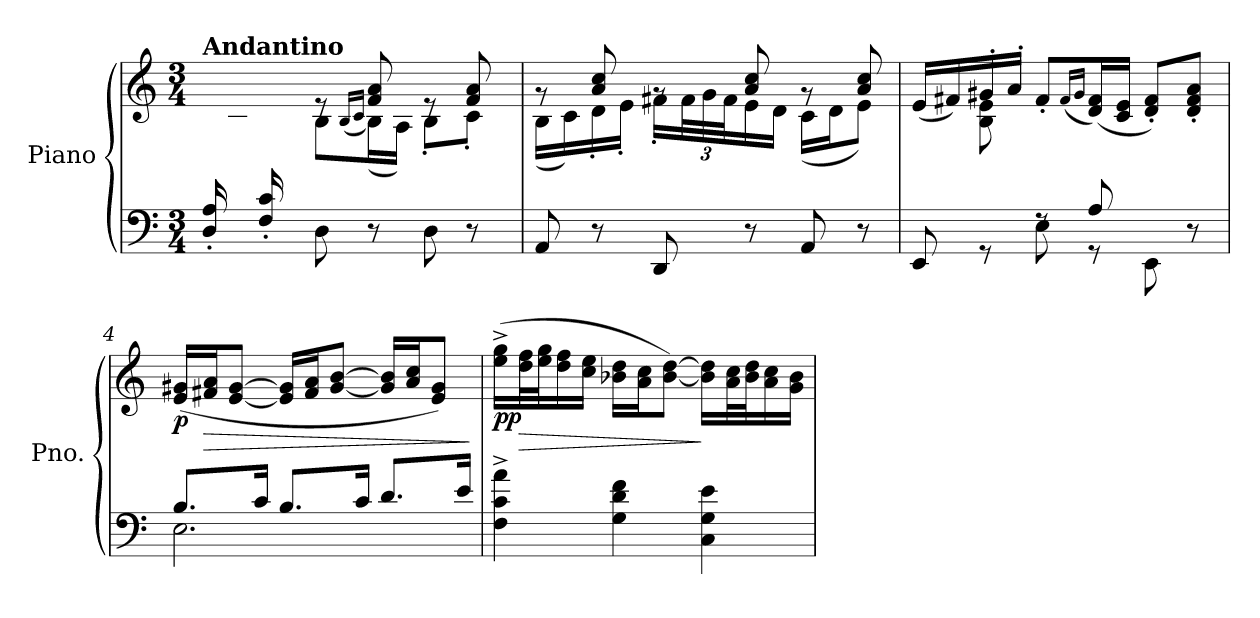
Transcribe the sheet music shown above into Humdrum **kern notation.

**kern	**kern	**dynam
*part1	*part1	*part1
*staff2	*staff1	*staff1/2
*I"Piano	*	*
*I'Pno.	*	*
*clefF4	*clefG2	*
*k[]	*k[]	*
*M3/4	*M3/4	*
=1	=1	=1
*^	*^	*
!	!	!LO:TX:a:B:t=Andantino	!	!
!	!	!	!	!LO:DY:a
16D/' 16A/'LL	4ryy	16ryy	4ryy	other-dynamics
16ryy	.	16B\' 16f\'	.	.
16F/' 16c/'	.	16ryy	.	.
2ryy	.	16d\' 16a\'JJ	.	.
.	8D\	8re	8B\L	.
.	.	.	(16qB/LL	.
.	.	.	16qc/JJ	.
.	8r	8f/ 8a/	(16B\L)	.
.	.	.	16A\JJ)	.
.	8D\	8re	8B'\L	.
.	8r	8f/ 8a/	8c'\J	.
16ryy	.	.	.	.
*v	*v	*	*	*
=2	=2	=2	=2
8AA/	8rg	(16B\LL	.
.	.	16c\)	.
8r	8a/ 8cc/	16d'\	.
.	.	16e'\JJ	.
8DD/	8rg	16f#X'\LL	.
*	*	*Xbrackettup	*
.	.	48f#\L	.
.	.	48g\	.
.	.	48f#\J	.
8r	8a/ 8cc/	16e\	.
.	.	16d\JJ	.
8AA/	8rg	(16c\LL	.
.	.	16d\J	.
8r	8a/ 8cc/	8e\J)	.
=3	=3	=3	=3
*^	*	*	*
8EE/	4ryy	(16e/LL	8ryy	.
.	.	16f#X/)	.	.
8rGG	.	16g#X'/	8B\ 8e\	.
.	.	16a'/JJ	.	.
8rF	8E\	8f#'/L	2ryy	.
.	.	(16qf#/LL	.	.
.	.	16qg#/JJ	.	.
8A/	8r	(16d/ 16f#/L)	.	.
.	.	16c/ 16e/JJ	.	.
8ryy	8EE\	8d/' 8f#/'L)	.	.
8r	8ryy	8d/' 8f#/' 8a/'J	.	.
*	*	*v	*v	*
!!LO:LB:g=z
=4	=4	=4	=4
!	!	!	!LO:DY:b
8.B/L	2.E\	(16e/ 16g#X/LL	p
!	!	!	!LO:HP:b
.	.	16f#X/ 16a/J	>
.	.	[8e/ [8g#/J	.
16c/Jk	.	.	.
8.B/L	.	16e/] 16g#/]LL	.
.	.	16f#/ 16a/J	.
.	.	[8g#/ [8b/J	.
16c/Jk	.	.	.
8.d/L	.	16g#/] 16b/]LL	.
.	.	16a/ 16cc/J	.
.	.	8e/ 8g#/J)	.
16e/Jk	.	.	.
*v	*v	*	*
.	.	]
=5	=5	=5
!	!	!LO:DY:b
4F\^ 4c\^ 4a\^	(16ee\^ 16gg\^LL	pp
!	!	!LO:HP:b
.	32dd\ 32ff\L	>
.	32ee\ 32gg\J	.
.	16dd\ 16ff\	.
.	16cc\ 16ee\JJ	.
4G\ 4d\ 4f\	16b-X\ 16dd\LL	.
.	16a\ 16cc\J	.
.	[8b-\ [8dd\J)	.
4C\ 4G\ 4e\	16b-\] 16dd\]LL	]
.	32a\ 32cc\L	.
.	32b-\ 32dd\J	.
.	16a\ 16cc\	.
.	16g\ 16b-\JJ	.
=	=	=
*-	*-	*-
